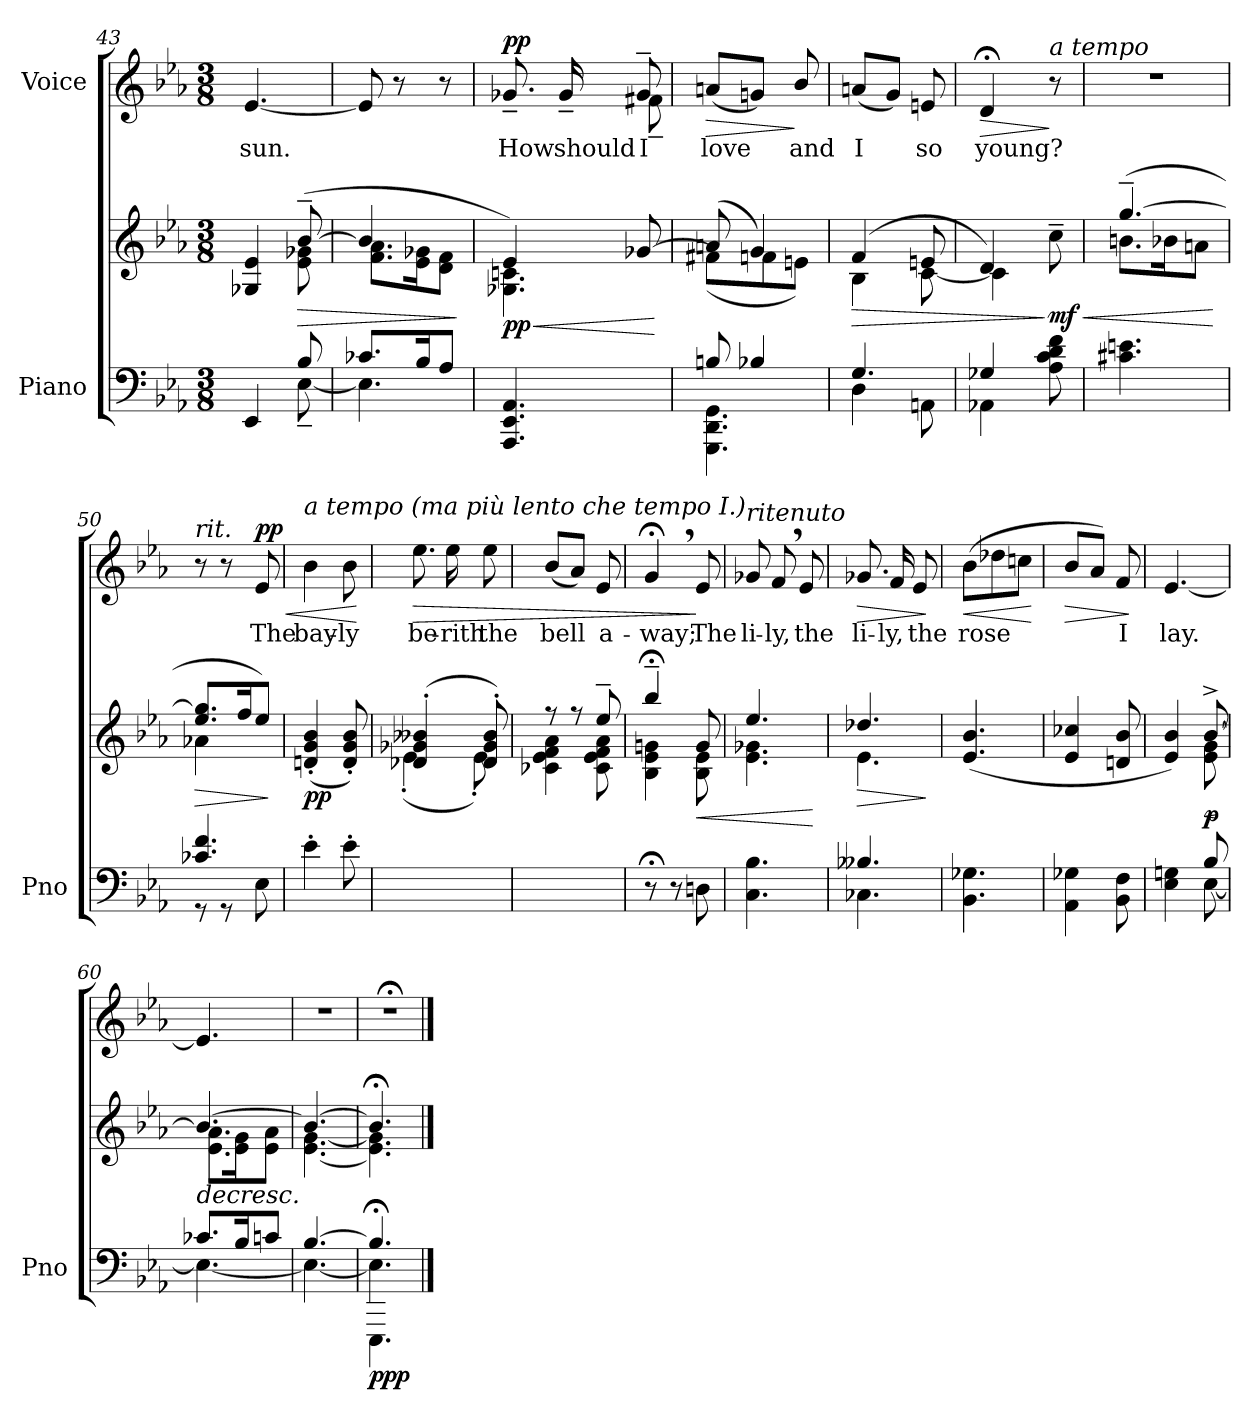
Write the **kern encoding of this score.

**kern	**kern	**dynam	**kern	**text	**dynam
*part2	*part2	*part2	*part1	*part1	*part1
*staff3	*staff2	*staff2/3	*staff1	*staff1	*staff1
*I"Piano	*	*	*I"Voice	*	*
*I'Pno	*	*	*	*	*
*clefF4	*clefG2	*	*clefG2	*	*
*k[b-e-a-]	*k[b-e-a-]	*	*k[b-e-a-]	*	*
*M3/8	*M3/8	*	*M3/8	*	*
=43	=43	=43	=43	=43	=43
*^	*^	*	*	*	*
!	!	!	!	!	!	!LO:LY:b	!
4EE-/	4ryy	4G-X/ 4e-/	4ryy	.	[4.e-/	sun.	.
!	!	!	!	!LO:HP:b	!	!	!
(>8B-/	[8E-~\	(>[8b-~/	8e-\ 8g-X\	>	.	.	.
=44	=44	=44	=44	=44	=44	=44	=44
*	*	*	*	*	*MM72	*	*
8.c-X/L	4.E-\]	4b-/]	8.f\ 8.a-\L	.	8e-/]	.	.
.	.	.	.	.	8r	.	.
16B-/K	.	.	16e-\ 16g-X\K	.	.	.	.
8A-/J	.	8ryy	8d\ 8f\J	.	8r	.	.
*v	*v	*	*	*	*	*	*
*	*v	*v	*	*	*	*
.	.	]	.	.	.
=45	=45	=45	=45	=45	=45
*	*	*	*MM72	*	*
!	!	!	!LO:TX:a:t=ritenuto molto	!	!
!	!	!LO:HP:b	!	!LO:LY:b	!
*	*^	*	*^	*	*
!	!	!	!LO:DY:n=1:b	!	!	!	!LO:DY:a
4.AAA-/ 4.EE-/ 4.AA-/	(>4e-/)	4.G-X\ 4.cn\)	< pp	8.g-X~/	4ryy	How	pp
!	!	!	!	!	!	!LO:LY:b	!
.	.	.	.	16g-~/	.	should	.
*	*	*	*	*MM69	*	*	*
!	!	!	!	!	!	!LO:LY:b	!
.	[8g-X/)	.	.	8g-~/	8f#X~\	I	.
*	*v	*v	*	*	*	*	*
*	*	*	*v	*v	*	*
.	.	[	.	.	.
!!LO:LB:g=z
=46	=46	=46	=46	=46	=46
*	*	*	*MM69	*	*
*^	*^	*	*	*	*
!	!	!	!	!	!	!LO:LY:b	!LO:HP:b
8Bn/	4.GGG\ 4.DD\ 4.GG\	(>8an/	(<8f#X\L]	.	(<8an/L	love	>
4B-X/	.	4g/)	8fn\	.	8gn/J)	.	.
!	!	!	!	!	!	!LO:LY:b	!
.	.	.	8en\J)	.	8b-/	and	]
=47	=47	=47	=47	=47	=47	=47	=47
*	*	*	*	*	*MM66	*	*
!	!	!	!	!LO:HP:b	!	!LO:LY:b	!
4.G/	4D\	(>4f/	4B-\	>	(<8an/L	I	.
.	.	.	.	.	8g/J)	.	.
!	!	!	!	!	!	!LO:LY:b	!
.	8AAn\	8en/	[8c\	.	8en/	so	.
=48	=48	=48	=48	=48	=48	=48	=48
!	!	!	!	!	!	!LO:LY:b	!LO:HP:b
*	*	*	*	*	*^	*	*
4G-X/	4AA-X\	4d/)	4c\]	.	4d;</	8ryy	young?	>
.	.	.	.	.	.	8ryy	.	.
*	*	*	*	*	*MM75	*	*	*
!	!	!	!	!	!LO:TX:a:i:t=a tempo	!	!	!
!	!	!	!	!LO:HP:n=1:b	!	!	!	!
!	!	!	!	!LO:DY:n=1:b	!	!	!	!
8A-\ 8c\ 8d\ 8f\	8ryy	8cc~\	8ryy	] < mf	8r	8ryy	.	]
*v	*v	*	*	*	*v	*v	*	*
=49	=49	=49	=49	=49	=49	=49
4.c#X\ 4.en\	(>[4.gg~/	8.bn\L	.	4.r	.	.
.	.	16b-X\K	.	.	.	.
.	.	8an\J	.	.	.	.
*	*v	*v	*	*	*	*
.	.	[	.	.	.
=50	=50	=50	=50	=50	=50
*	*	*	*MM69	*	*
*^	*	*	*	*	*
!	!	!	!	!LO:TX:a:i:t=rit.	!	!
!	!	!	!LO:HP:b	!	!	!
*	*	*^	*	*	*	*
8rGG	4.c-X/ 4.f/	8.ee-/ 8.gg/]L	4a-X\	>	8r	.	.
8rGG	.	.	.	.	8r	.	.
.	.	16ff/K	.	.	.	.	.
!	!	!	!	!	!	!LO:LY:b	!LO:HP:b
!	!	!	!	!	!	!	!LO:DY:n=1:a
8E-\	.	8ee-/J)	8ryy	.	8e-/	The	< pp
*v	*v	*	*	*	*	*	*
*	*v	*v	*	*	*	*
.	.	]	.	.	.
!!LO:LB:g=z
=51	=51	=51	=51	=51	=51
*	*	*	*MM72	*	*
!	!	!	!LO:TX:a:i:t=a tempo (ma più lento che tempo I.)	!	!
!	!	!LO:DY:b	!	!LO:LY:b	!
4e-'\	(>4dn/' 4g/' 4b-/'	pp	4b-\	bay-	.
!	!	!	!	!LO:LY:b	!
8e-'\	8d/' 8g/' 8b-/')	.	8b-\	ly	.
.	.	.	.	.	[
=52	=52	=52	=52	=52	=52
*	*^	*	*	*	*
!	!	!	!	!	!LO:LY:b	!LO:HP:b
4.ryy	(>4d-X/' 4g-X/' 4b--X/'	(<4e-'\	.	8.ee-\	be-	>
!	!	!	!	!	!LO:LY:b	!
.	.	.	.	16ee-\	-rith	.
!	!	!	!	!	!LO:LY:b	!
.	8d-/' 8g-/' 8b--/')	8e-'\)	.	8ee-\	the	.
=53	=53	=53	=53	=53	=53	=53
!	!	!	!	!	!LO:LY:b	!
4.ryy	8rff	4c-X\ 4e-\ 4f\ 4a-\	.	(<8b-/L	bell	.
.	8rff	.	.	8a-/J)	.	.
!	!	!	!	!	!LO:LY:b	!
.	8ee-~/	8c-\ 8e-\ 8f\ 8a-\	.	8e-/	a-	.
=54	=54	=54	=54	=54	=54	=54
!	!	!	!	!	!LO:LY:b	!
8r;<	4bb-;<~/	4B-\ 4e-\ 4gn\	.	4g;<,/	-way;	.
8r	.	.	.	.	.	.
!	!	!	!LO:HP:b	!	!LO:LY:b	!
8Dn\	8g/	8B-\ 8e-\	<	8e-/	The	]
=55	=55	=55	=55	=55	=55	=55
*	*	*	*	*MM69	*	*
!	!	!	!	!LO:TX:a:i:t=ritenuto	!	!
!	!	!	!	!	!LO:LY:b	!
4.C\ 4.B-\	4.ee-/	4.e-\ 4.g-X\	.	8g-X/	li-	.
!	!	!	!	!	!LO:LY:b	!
.	.	.	.	8f,/	-ly,	.
!	!	!	!	!	!LO:LY:b	!
.	.	.	.	8e-/	the	.
*	*v	*v	*	*	*	*
.	.	[	.	.	.
!!LO:LB:g=z
=56	=56	=56	=56	=56	=56
*	*	*	*MM66	*	*
*^	*	*	*	*	*
!	!	!	!LO:HP:b	!	!LO:LY:b	!LO:HP:b
*	*	*^	*	*	*	*
4.B--X/	4.C-X\	4.dd-X/	4.e-\	>	8.g-X/	li-	>
!	!	!	!	!	!	!LO:LY:b	!
.	.	.	.	.	16f/	-ly,	.
!	!	!	!	!	!	!LO:LY:b	!
.	.	.	.	.	8e-/	the	.
*v	*v	*	*	*	*	*	*
*	*v	*v	*	*	*	*
.	.	]	.	.	]
=57	=57	=57	=57	=57	=57
*	*	*	*MM69	*	*
!	!	!	!	!LO:LY:b	!LO:HP:b
4.BB-\ 4.G-X\	(>4.e-/ 4.b-/	.	(>8b-\L	rose	<
.	.	.	8dd-X\	.	.
.	.	.	8ccn\J	.	.
.	.	.	.	.	[
=58	=58	=58	=58	=58	=58
!	!	!	!	!	!LO:HP:b
4AA-\ 4G-X\	4e-/ 4cc-X/	.	8b-/L	.	>
.	.	.	8a-/J)	.	.
!	!	!	!	!LO:LY:b	!
8BB-\ 8F\	8dn/ 8b-/	.	8f/	I	.
.	.	.	.	.	]
=59	=59	=59	=59	=59	=59
*^	*^	*	*	*	*
!	!	!	!	!	!	!LO:LY:b	!
4E-\ 4Gn\	4ryy	4e-/ 4b-/)	4ryy	.	[4.e-/	lay.	.
!	!	!	!	!LO:HP:b	!	!	!
!	!	!	!	!LO:DY:n=1:b	!	!	!
8B-/	[8E-\	[8b-^/	8e-\ 8g\	< p	.	.	.
*v	*v	*	*	*	*	*	*
*	*v	*v	*	*	*	*
.	.	[	.	.	.
=60	=60	=60	=60	=60	=60
*	*	*	*MM60	*	*
*^	*	*	*	*	*
!	!	!	!LO:HP:b	!	!	!
*	*	*^	*	*	*	*
8.c-X/L	4.E-\_	4.b-/_	8.e-\ 8.a-\L	>	4.e-/]	.	.
16B-/K	.	.	16e-\ 16g\K	.	.	.	.
8cn/J	.	.	8e-\ 8a-\J	.	.	.	.
=61	=61	=61	=61	=61	=61	=61	=61
[4.B-/	4.E-\_	4.b-/_	[4.e-\ [4.g\	.	4.r	.	.
=62	=62	=62	=62	=62	=62	=62	=62
*	*^	*	*	*	*	*	*
!	!	!	!	!	!LO:DY:b=2	!	!	!
4.B-;</]	4.E-\]	4.EEE-\	4.b-;</]	4.e-\] 4.g\]	ppp	4.r;<	.	.
*v	*v	*v	*	*	*	*	*	*
*	*v	*v	*	*	*	*
.	.	]	.	.	.
==	==	==	==	==	==
*-	*-	*-	*-	*-	*-
